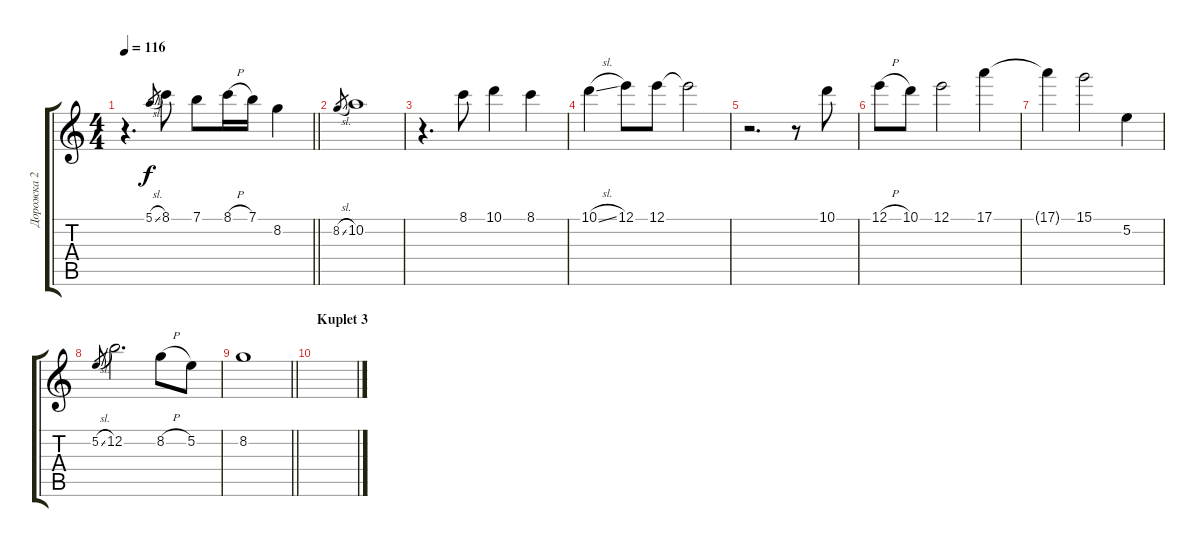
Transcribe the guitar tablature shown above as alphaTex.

\track ("Дорожка 2" "Дорожка 2") {instrument acousticguitarsteel}
\staff {score tabs}
\tuning (E4 B3 G3 D3 A2 E2) {hide}
\ts (4 4)
\tempo 116
\clef g2
\barLineRight lightlight
\ks c
r.4{d dy f} 5.1{sl}.8{gr} 8.1.8 7.1.8 8.1{h}.16 7.1.16 8.2.4 |
8.2{sl}.8{gr} 10.2.1 |
r.4{d} 8.1.8 10.1.4 8.1.4 |
10.1{sl}.4 12.1.8 12.1.8 12.1{t}.2 |
r.2{d} r.8 10.1.8 |
12.1{h}.8 10.1.8 12.1.2 17.1.4 |
17.1{t}.4 15.1.2 5.2.4 |
5.2{sl}.8{gr} 12.2.2{d} 8.2{h}.8 5.2.8 |
\barLineRight lightlight
8.2.1 |
\section ("" "Kuplet 3")
